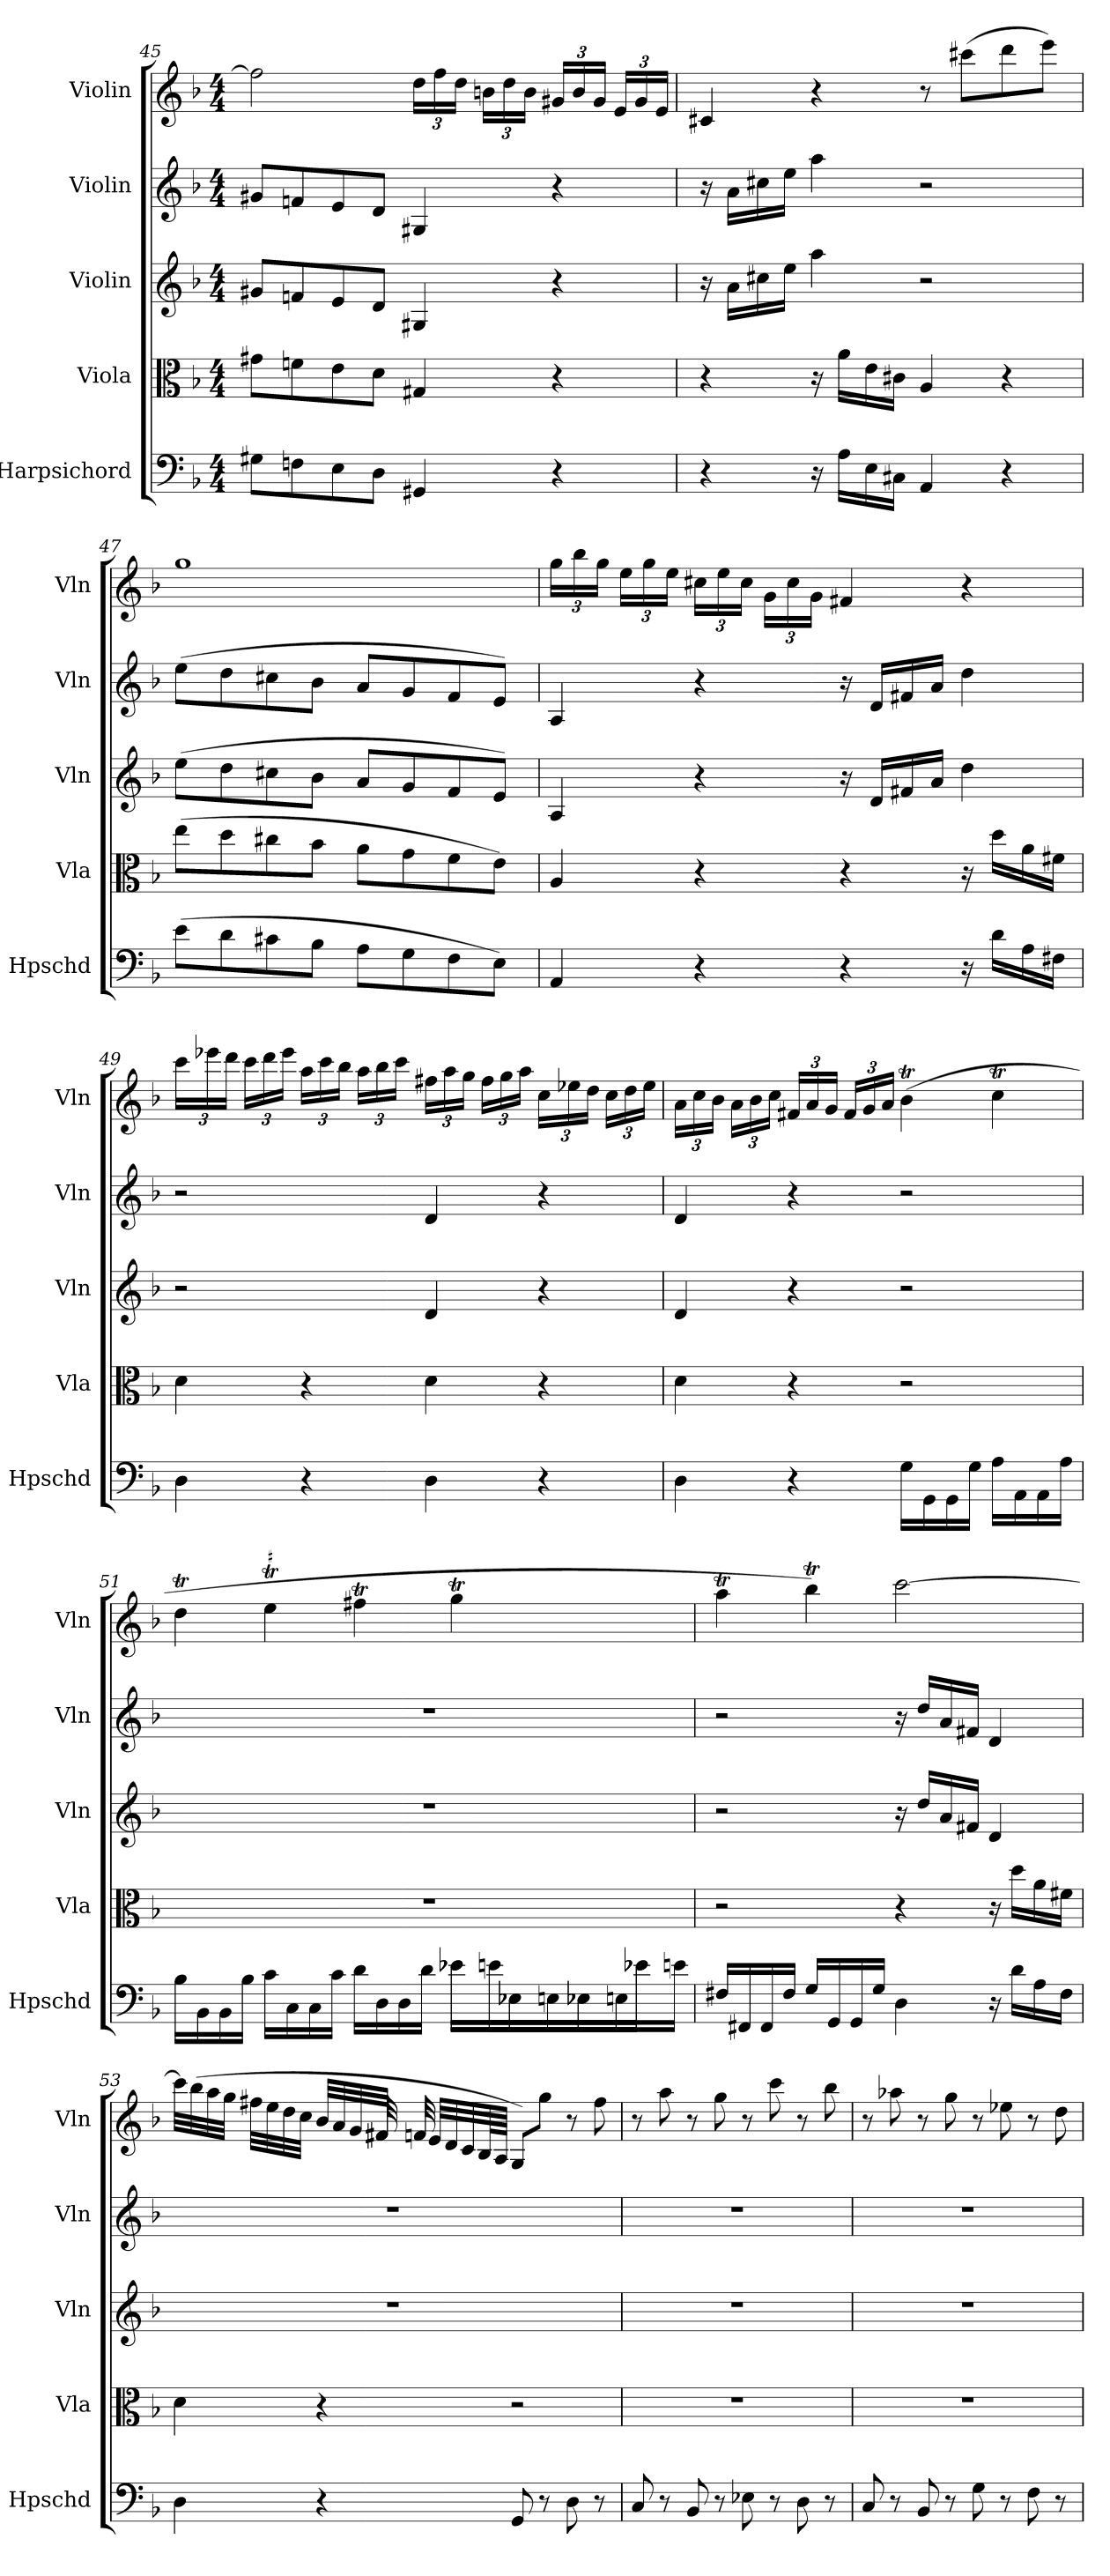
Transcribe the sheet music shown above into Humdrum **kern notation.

**kern	**kern	**kern	**kern	**kern
*part5	*part4	*part3	*part2	*part1
*staff5	*staff4	*staff3	*staff2	*staff1
*I"Harpsichord	*I"Viola	*I"Violin	*I"Violin	*I"Violin
*I'Hpschd	*I'Vla	*I'Vln	*I'Vln	*I'Vln
*clefF4	*clefC3	*clefG2	*clefG2	*clefG2
*k[b-]	*k[b-]	*k[b-]	*k[b-]	*k[b-]
*F:	*F:	*F:	*F:	*F:
*M4/4	*M4/4	*M4/4	*M4/4	*M4/4
=45	=45	=45	=45	=45
8G#X\L	8g#X\L	8g#X/L	8g#X/L	2ff\]
8Fn\	8fn\	8fn/	8fn/	.
8E\	8e\	8e/	8e/	.
8D\J	8d\J	8d/J	8d/J	.
4GG#X/	4G#X/	4G#X/	4G#X/	24dd\LL
.	.	.	.	24ff\
.	.	.	.	24dd\JJ
.	.	.	.	24bn\LL
.	.	.	.	24dd\
.	.	.	.	24b\JJ
4r	4r	4r	4r	24g#X/LL
.	.	.	.	24b/
.	.	.	.	24g#/JJ
.	.	.	.	24e/LL
.	.	.	.	24g#/
.	.	.	.	24e/JJ
=46	=46	=46	=46	=46
4r	4r	16r	16r	4c#X/
.	.	16a\LL	16a\LL	.
.	.	16cc#X\	16cc#X\	.
.	.	16ee\JJ	16ee\JJ	.
16r	16r	4aa\	4aa\	4r
16A\LL	16a\LL	.	.	.
16E\	16e\	.	.	.
16C#X\JJ	16c#X\JJ	.	.	.
4AA/	4A/	2r	2r	8r
.	.	.	.	(8ccc#X\L
4r	4r	.	.	8ddd\
.	.	.	.	8eee\J)
=47	=47	=47	=47	=47
(8e\L	(8ee\L	(8ee\L	(8ee\L	1gg\
8d\	8dd\	8dd\	8dd\	.
8c#X\	8cc#X\	8cc#X\	8cc#X\	.
8B-\J	8b-\J	8b-\J	8b-\J	.
8A\L	8a\L	8a/L	8a/L	.
8G\	8g\	8g/	8g/	.
8F\	8f\	8f/	8f/	.
8E\J)	8e\J)	8e/J)	8e/J)	.
=48	=48	=48	=48	=48
4AA/	4A/	4A/	4A/	24gg\LL
.	.	.	.	24bb-\
.	.	.	.	24gg\JJ
.	.	.	.	24ee\LL
.	.	.	.	24gg\
.	.	.	.	24ee\JJ
4r	4r	4r	4r	24cc#X\LL
.	.	.	.	24ee\
.	.	.	.	24cc#\JJ
.	.	.	.	24g\LL
.	.	.	.	24cc#\
.	.	.	.	24g\JJ
4r	4r	16r	16r	4f#X/
.	.	16d/LL	16d/LL	.
.	.	16f#X/	16f#X/	.
.	.	16a/JJ	16a/JJ	.
16r	16r	4dd\	4dd\	4r
16d\LL	16dd\LL	.	.	.
16A\	16a\	.	.	.
16F#X\JJ	16f#X\JJ	.	.	.
=49	=49	=49	=49	=49
4D\	4d\	2r	2r	24ccc\LL
.	.	.	.	24eee-X\
.	.	.	.	24ddd\JJ
.	.	.	.	24ccc\LL
.	.	.	.	24ddd\
.	.	.	.	24eee-\JJ
4r	4r	.	.	24aa\LL
.	.	.	.	24ccc\
.	.	.	.	24bb-\JJ
.	.	.	.	24aa\LL
.	.	.	.	24bb-\
.	.	.	.	24ccc\JJ
4D\	4d\	4d/	4d/	24ff#X\LL
.	.	.	.	24aa\
.	.	.	.	24gg\JJ
.	.	.	.	24ff#\LL
.	.	.	.	24gg\
.	.	.	.	24aa\JJ
4r	4r	4r	4r	24cc\LL
.	.	.	.	24ee-X\
.	.	.	.	24dd\JJ
.	.	.	.	24cc\LL
.	.	.	.	24dd\
.	.	.	.	24ee-\JJ
=50	=50	=50	=50	=50
4D\	4d\	4d/	4d/	24a\LL
.	.	.	.	24cc\
.	.	.	.	24b-\JJ
.	.	.	.	24a\LL
.	.	.	.	24b-\
.	.	.	.	24cc\JJ
4r	4r	4r	4r	24f#X/LL
.	.	.	.	24a/
.	.	.	.	24g/JJ
.	.	.	.	24f#/LL
.	.	.	.	24g/
.	.	.	.	24a/JJ
16G\LL	2r	2r	2r	(4b-T\
16GG\	.	.	.	.
16GG\	.	.	.	.
16G\JJ	.	.	.	.
16A\LL	.	.	.	4ccT\
16AA\	.	.	.	.
16AA\	.	.	.	.
16A\JJ	.	.	.	.
=51	=51	=51	=51	=51
*^	*	*	*	*
*	*^	*	*	*	*
16B-\LL	2.ryy	2.ryy	1r	1r	1r	4ddT\
16BB-\	.	.	.	.	.	.
16BB-\	.	.	.	.	.	.
16B-\JJ	.	.	.	.	.	.
!	!	!	!	!	!	!LO:TR:acc=#
16c\LL	.	.	.	.	.	4eeT\
16C\	.	.	.	.	.	.
16C\	.	.	.	.	.	.
16c\JJ	.	.	.	.	.	.
16d\LL	.	.	.	.	.	4ff#Xt\
16D\	.	.	.	.	.	.
16D\	.	.	.	.	.	.
16d\JJ	.	.	.	.	.	.
16e-X\LL	16e-X\LL	16en\LL	.	.	.	4ggT\
16E-X\	16E-X\	16En\	.	.	.	.
16E-X\	16E-X\	16En\	.	.	.	.
16e-X\JJ	16e-X\JJ	16en\JJ	.	.	.	.
*v	*v	*v	*	*	*	*
=52	=52	=52	=52	=52
16F#X/LL	2r	2r	2r	4aat\
16FF#X/	.	.	.	.
16FF#/	.	.	.	.
16F#/JJ	.	.	.	.
16G/LL	.	.	.	4bb-T\)
16GG/	.	.	.	.
16GG/	.	.	.	.
16G/JJ	.	.	.	.
4D\	4r	16r	16r	[2ccc\
.	.	16dd/LL	16dd/LL	.
.	.	16a/	16a/	.
.	.	16f#X/JJ	16f#X/JJ	.
16r	16r	4d/	4d/	.
16d\LL	16dd\LL	.	.	.
16A\	16a\	.	.	.
16F#\JJ	16f#X\JJ	.	.	.
=53	=53	=53	=53	=53
*	*	*	*	*^
*	*	*	*	*	*^
4D\	4d\	1r	1r	32ccc\LLL]	4ryy	4ryy
.	.	.	.	(32bb-\	.	.
.	.	.	.	32aa\	.	.
.	.	.	.	32gg\JJJ	.	.
.	.	.	.	32ff#X\LLL	.	.
.	.	.	.	32ee\	.	.
.	.	.	.	32dd\	.	.
.	.	.	.	32cc\JJJ	.	.
4r	4r	.	.	32b-/LLL	16.ryy	16.ryy
.	.	.	.	32a/	.	.
.	.	.	.	32g/	.	.
.	.	.	.	32f#X/JJJ	32f#X/	32fn/
.	.	.	.	32e/LLL	2ryy	2ryy
.	.	.	.	32d/	.	.
.	.	.	.	32c/	.	.
.	.	.	.	64B-/L	.	.
.	.	.	.	64A/JJJJ	.	.
8GG/	2r	.	.	8G/L)	.	.
8r	.	.	.	8gg\J	.	.
8D\	.	.	.	8r	.	.
8r	.	.	.	8ff#\	8ryy	8ryy
*	*	*	*	*v	*v	*v
=54	=54	=54	=54	=54
8C/	1r	1r	1r	8r
8r	.	.	.	8aa\
8BB-/	.	.	.	8r
8r	.	.	.	8gg\
8E-X\	.	.	.	8r
8r	.	.	.	8ccc\
8D\	.	.	.	8r
8r	.	.	.	8bb-\
=55	=55	=55	=55	=55
8C/	1r	1r	1r	8r
8r	.	.	.	8aa-X\
8BB-/	.	.	.	8r
8r	.	.	.	8gg\
8G\	.	.	.	8r
8r	.	.	.	8ee-X\
8F\	.	.	.	8r
8r	.	.	.	8dd\
=	=	=	=	=
*-	*-	*-	*-	*-
